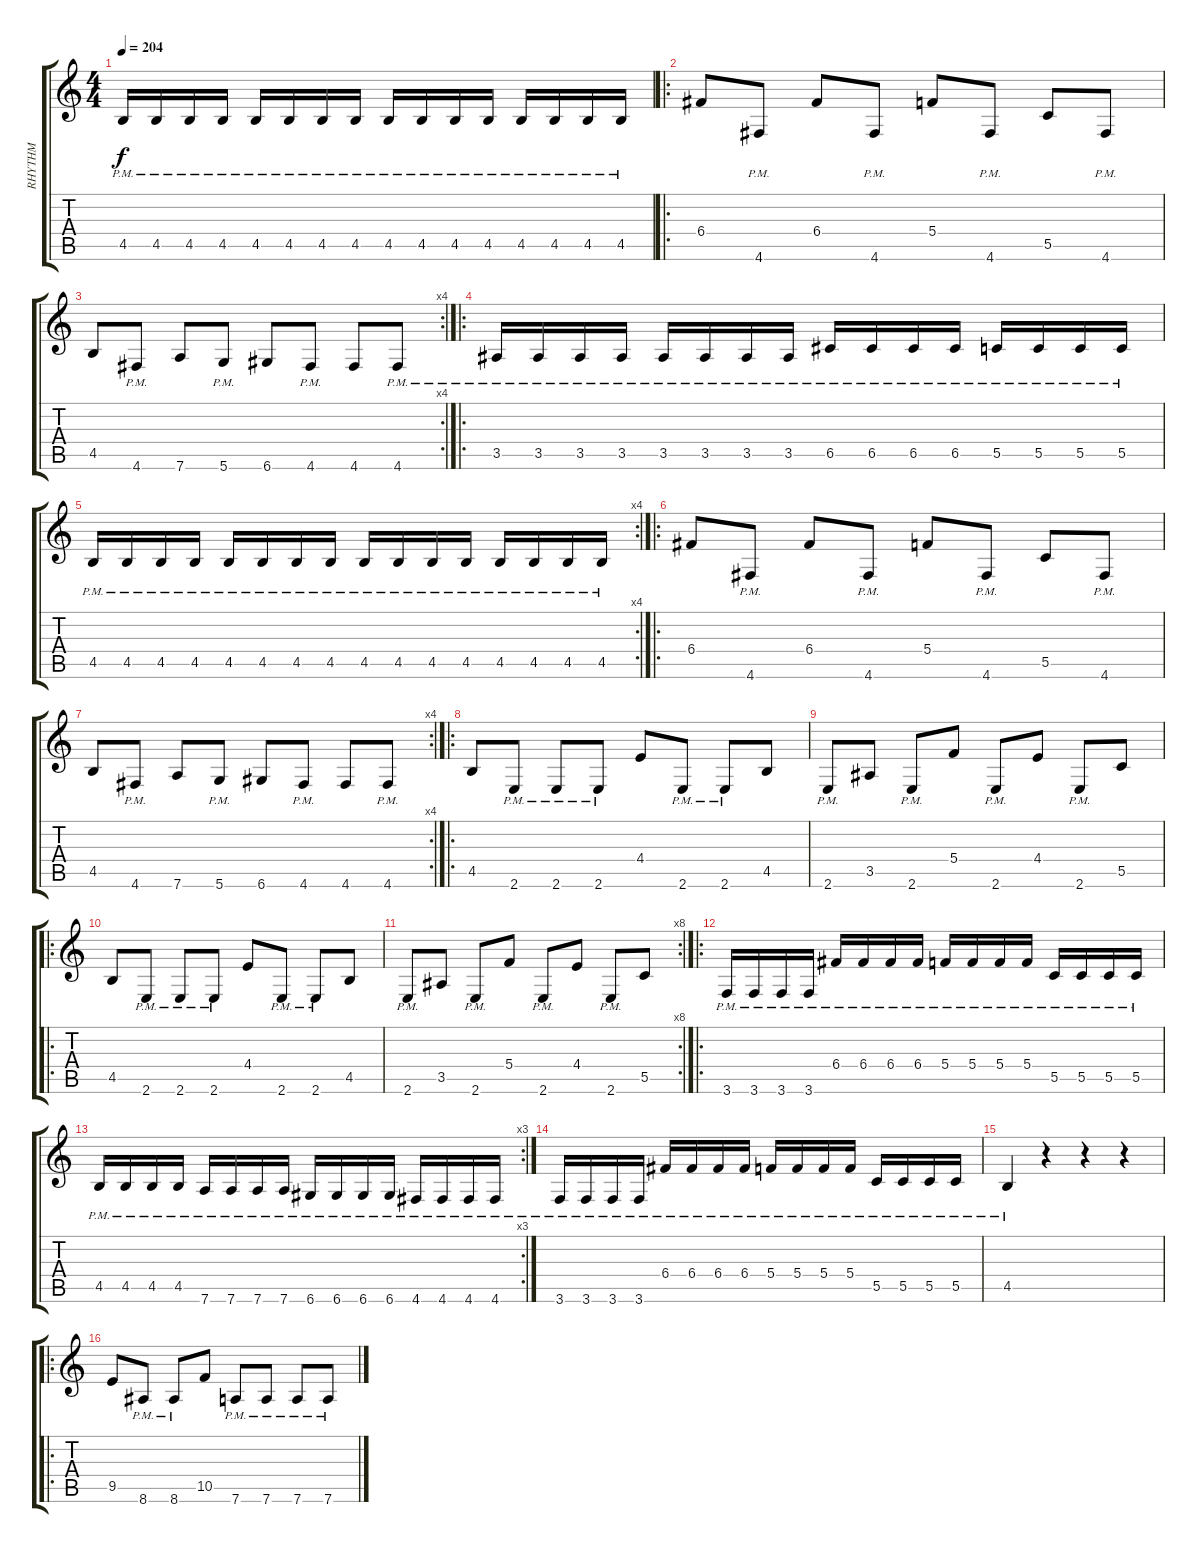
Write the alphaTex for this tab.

\track ("RHYTHM" "RHYTHM") {instrument distortionguitar}
\staff {score tabs}
\tuning (D4 A3 F3 C3 G2 D2) {hide}
\ts (4 4)
\tempo 204
\clef g2
\ks c
4.5{pm}.16{dy f} 4.5{pm}.16 4.5{pm}.16 4.5{pm}.16 4.5{pm}.16 4.5{pm}.16 4.5{pm}.16 4.5{pm}.16 4.5{pm}.16 4.5{pm}.16 4.5{pm}.16 4.5{pm}.16 4.5{pm}.16 4.5{pm}.16 4.5{pm}.16 4.5{pm}.16 |
\ro
6.4.8 4.6{pm}.8 6.4.8 4.6{pm}.8 5.4.8 4.6{pm}.8 5.5.8 4.6{pm}.8 |
\rc 4
4.5.8 4.6{pm}.8 7.6.8 5.6{pm}.8 6.6.8 4.6{pm}.8 4.6.8 4.6{pm}.8 |
\ro
3.5{pm}.16 3.5{pm}.16 3.5{pm}.16 3.5{pm}.16 3.5{pm}.16 3.5{pm}.16 3.5{pm}.16 3.5{pm}.16 6.5{pm}.16 6.5{pm}.16 6.5{pm}.16 6.5{pm}.16 5.5{pm}.16 5.5{pm}.16 5.5{pm}.16 5.5{pm}.16 |
\rc 4
4.5{pm}.16 4.5{pm}.16 4.5{pm}.16 4.5{pm}.16 4.5{pm}.16 4.5{pm}.16 4.5{pm}.16 4.5{pm}.16 4.5{pm}.16 4.5{pm}.16 4.5{pm}.16 4.5{pm}.16 4.5{pm}.16 4.5{pm}.16 4.5{pm}.16 4.5{pm}.16 |
\ro
6.4.8 4.6{pm}.8 6.4.8 4.6{pm}.8 5.4.8 4.6{pm}.8 5.5.8 4.6{pm}.8 |
\rc 4
4.5.8 4.6{pm}.8 7.6.8 5.6{pm}.8 6.6.8 4.6{pm}.8 4.6.8 4.6{pm}.8 |
\ro
4.5.8 2.6{pm}.8 2.6{pm}.8 2.6{pm}.8 4.4.8 2.6{pm}.8 2.6{pm}.8 4.5.8 |
2.6{pm}.8 3.5.8 2.6{pm}.8 5.4.8 2.6{pm}.8 4.4.8 2.6{pm}.8 5.5.8 |
\ro
4.5.8 2.6{pm}.8 2.6{pm}.8 2.6{pm}.8 4.4.8 2.6{pm}.8 2.6{pm}.8 4.5.8 |
\rc 8
2.6{pm}.8 3.5.8 2.6{pm}.8 5.4.8 2.6{pm}.8 4.4.8 2.6{pm}.8 5.5.8 |
\ro
3.6{pm}.16 3.6{pm}.16 3.6{pm}.16 3.6{pm}.16 6.4{pm}.16 6.4{pm}.16 6.4{pm}.16 6.4{pm}.16 5.4{pm}.16 5.4{pm}.16 5.4{pm}.16 5.4{pm}.16 5.5{pm}.16 5.5{pm}.16 5.5{pm}.16 5.5{pm}.16 |
\rc 3
4.5{pm}.16 4.5{pm}.16 4.5{pm}.16 4.5{pm}.16 7.6{pm}.16 7.6{pm}.16 7.6{pm}.16 7.6{pm}.16 6.6{pm}.16 6.6{pm}.16 6.6{pm}.16 6.6{pm}.16 4.6{pm}.16 4.6{pm}.16 4.6{pm}.16 4.6{pm}.16 |
3.6{pm}.16 3.6{pm}.16 3.6{pm}.16 3.6{pm}.16 6.4{pm}.16 6.4{pm}.16 6.4{pm}.16 6.4{pm}.16 5.4{pm}.16 5.4{pm}.16 5.4{pm}.16 5.4{pm}.16 5.5{pm}.16 5.5{pm}.16 5.5{pm}.16 5.5{pm}.16 |
4.5{pm}.4 r.4 r.4 r.4 |
\ro
9.5.8 8.6{pm}.8 8.6{pm}.8 10.5.8 7.6{pm}.8 7.6{pm}.8 7.6{pm}.8 7.6{pm}.8
